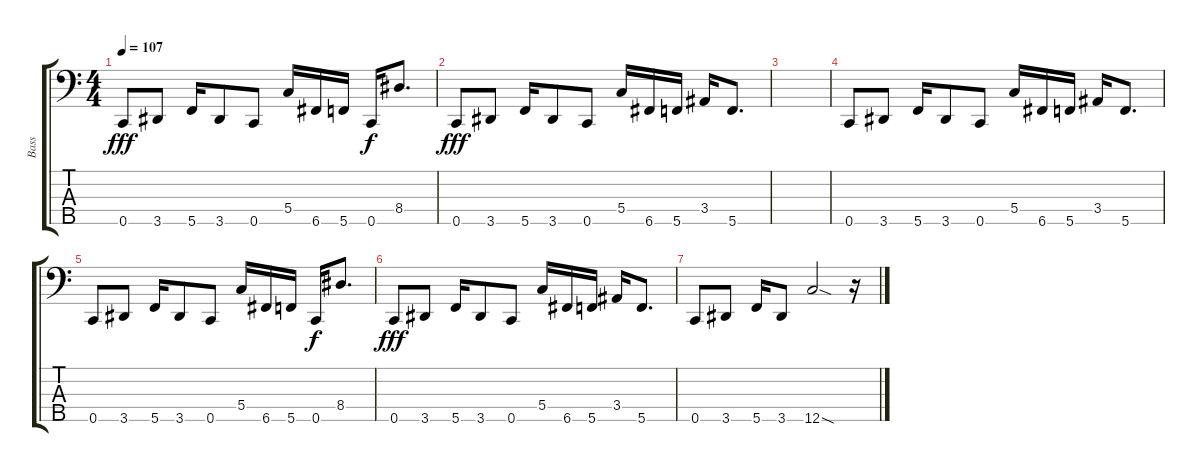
\track ("Bass" "Bass") {instrument electricbasspick}
\staff {score tabs}
\tuning (Bb2 F2 C2 G1 C1) {hide}
\ts (4 4)
\tempo 107
\clef f4
\ks c
0.5.8{dy fff} 3.5.8 5.5.16 3.5.8 0.5.8 5.4.16 6.5.16 5.5.16 0.5.16{dy f} 8.4.8{d} |
0.5.8{dy fff} 3.5.8 5.5.16 3.5.8 0.5.8 5.4.16 6.5.16 5.5.16 3.4.16 5.5.8{d} |
|
0.5.8 3.5.8 5.5.16 3.5.8 0.5.8 5.4.16 6.5.16 5.5.16 3.4.16 5.5.8{d} |
0.5.8 3.5.8 5.5.16 3.5.8 0.5.8 5.4.16 6.5.16 5.5.16 0.5.16{dy f} 8.4.8{d} |
0.5.8{dy fff} 3.5.8 5.5.16 3.5.8 0.5.8 5.4.16 6.5.16 5.5.16 3.4.16 5.5.8{d} |
0.5.8 3.5.8 5.5.16 3.5.8 12.5{sod}.2 r.16
